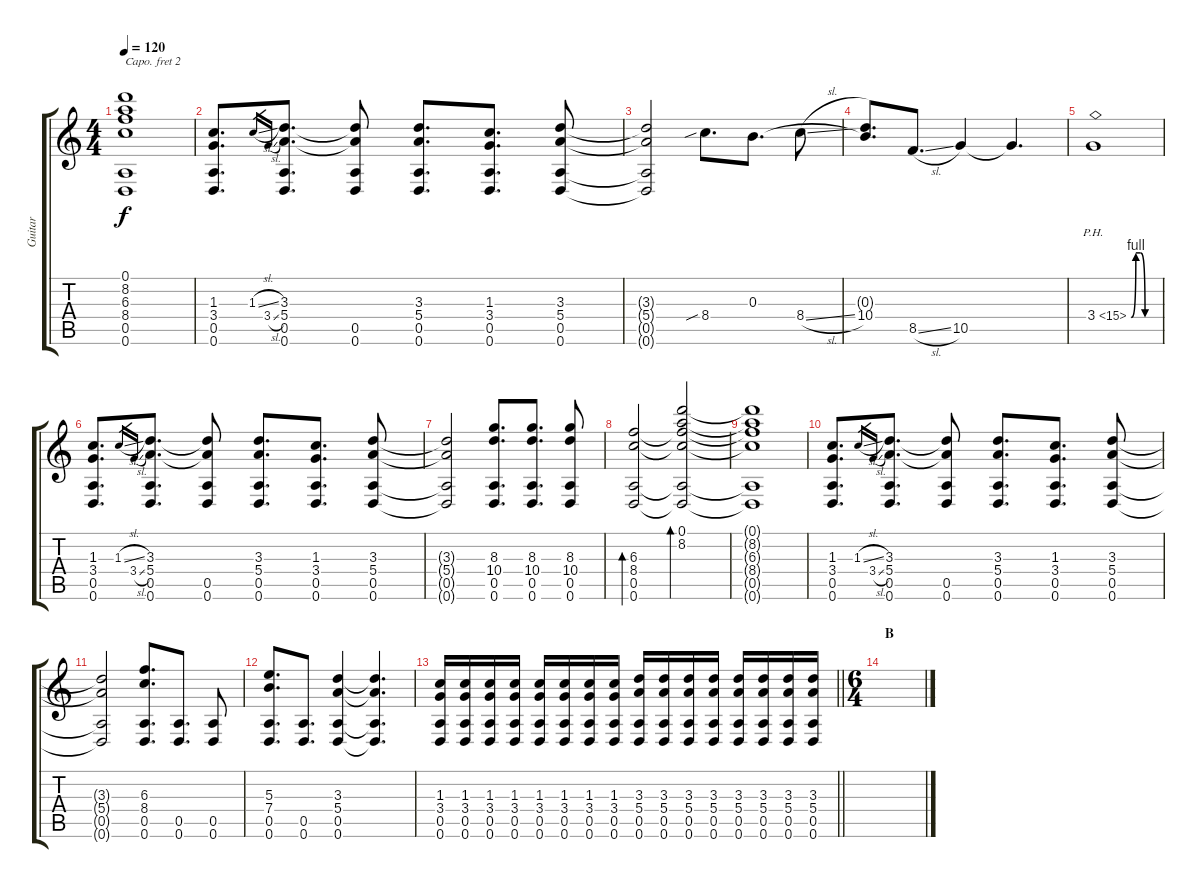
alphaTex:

\track ("Guitar" "Guitar") {instrument distortionguitar}
\staff {score tabs}
\capo 2
\tuning (G4 E4 A3 D3 G2 C2) {hide}
\ts (4 4)
\tempo 120
\clef g2
\ks c
(0.1{t} 8.2{t} 6.3{t} 8.4{t} 0.5{t} 0.6{t}).1{dy f} |
(1.3 3.4 0.5 0.6).8{d} 1.3{sl}.16{gr} 3.4{sl}.16{gr} (3.3 5.4 0.5 0.6).8{d} (3.3{t} 5.4{t} 0.5 0.6).8 (3.3 5.4 0.5 0.6).8{d} (1.3 3.4 0.5 0.6).8{d} (3.3 5.4 0.5 0.6).8 |
(3.3{t} 5.4{t} 0.5{t} 0.6{t}).2 8.4{sib}.8{d} 0.3.8{d} 8.4{sl}.8 |
(0.3{t} 10.4).8{d} 8.5{sl}.8{d} 10.5.4 10.5{t}.4{d} |
3.4{be (custom 0 0 10 4 20 4 30 0 60 0) ph 12}.1 |
(1.3 3.4 0.5 0.6).8{d} 1.3{sl}.16{gr} 3.4{sl}.16{gr} (3.3 5.4 0.5 0.6).8{d} (3.3{t} 5.4{t} 0.5 0.6).8 (3.3 5.4 0.5 0.6).8{d} (1.3 3.4 0.5 0.6).8{d} (3.3 5.4 0.5 0.6).8 |
(3.3{t} 5.4{t} 0.5{t} 0.6{t}).2 (8.3 10.4 0.5 0.6).8{d} (8.3 10.4 0.5 0.6).8{d} (8.3 10.4 0.5 0.6).8 |
(6.3 8.4 0.5 0.6).2{bd 60} (0.1 8.2 6.3{t} 8.4{t} 0.5{t} 0.6{t}).2{bd 60} |
(0.1{t} 8.2{t} 6.3{t} 8.4{t} 0.5{t} 0.6{t}).1 |
(1.3 3.4 0.5 0.6).8{d} 1.3{sl}.16{gr} 3.4{sl}.16{gr} (3.3 5.4 0.5 0.6).8{d} (3.3{t} 5.4{t} 0.5 0.6).8 (3.3 5.4 0.5 0.6).8{d} (1.3 3.4 0.5 0.6).8{d} (3.3 5.4 0.5 0.6).8 |
(3.3{t} 5.4{t} 0.5{t} 0.6{t}).2 (6.3 8.4 0.5 0.6).8{d} (0.5 0.6).8{d} (0.5 0.6).8 |
(5.3 7.4 0.5 0.6).8{d} (0.5 0.6).8{d} (3.3 5.4 0.5 0.6).4 (3.3{t} 5.4{t} 0.5{t} 0.6{t}).4{d} |
\barLineRight lightlight
(1.3 3.4 0.5 0.6).16 (1.3 3.4 0.5 0.6).16 (1.3 3.4 0.5 0.6).16 (1.3 3.4 0.5 0.6).16 (1.3 3.4 0.5 0.6).16 (1.3 3.4 0.5 0.6).16 (1.3 3.4 0.5 0.6).16 (1.3 3.4 0.5 0.6).16 (3.3 5.4 0.5 0.6).16 (3.3 5.4 0.5 0.6).16 (3.3 5.4 0.5 0.6).16 (3.3 5.4 0.5 0.6).16 (3.3 5.4 0.5 0.6).16 (3.3 5.4 0.5 0.6).16 (3.3 5.4 0.5 0.6).16 (3.3 5.4 0.5 0.6).16 |
\ts (6 4)
\section ("" "B")
